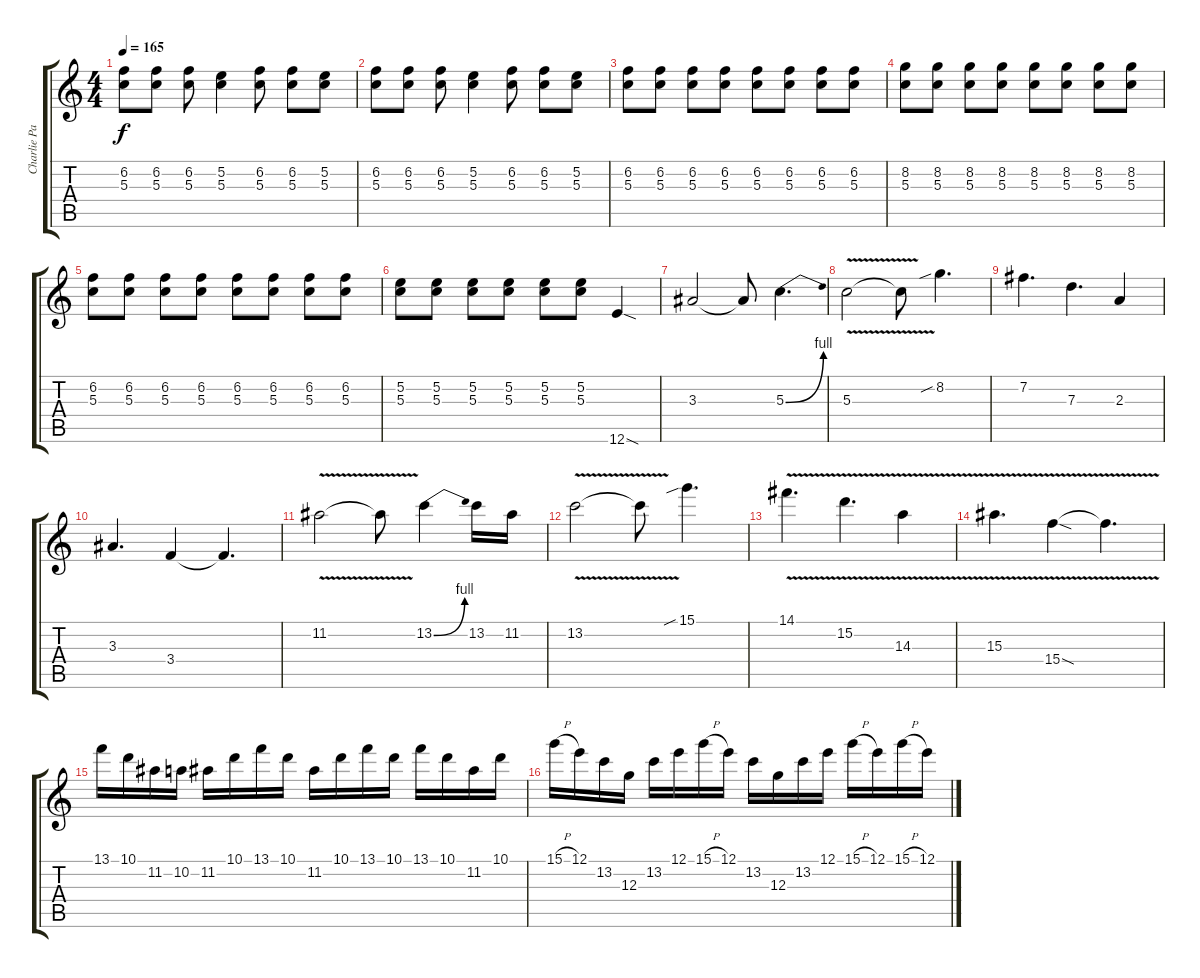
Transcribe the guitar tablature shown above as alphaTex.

\track ("Charlie Parra Del Riego" "Charlie Pa") {instrument distortionguitar}
\staff {score tabs}
\tuning (E4 B3 G3 D3 A2 E2) {hide}
\ts (4 4)
\tempo 165
\clef g2
\ks c
(6.2 5.3).8{dy f} (6.2 5.3).8 (6.2 5.3).8 (5.2 5.3).4 (6.2 5.3).8 (6.2 5.3).8 (5.2 5.3).8 |
(6.2 5.3).8 (6.2 5.3).8 (6.2 5.3).8 (5.2 5.3).4 (6.2 5.3).8 (6.2 5.3).8 (5.2 5.3).8 |
(6.2 5.3).8 (6.2 5.3).8 (6.2 5.3).8 (6.2 5.3).8 (6.2 5.3).8 (6.2 5.3).8 (6.2 5.3).8 (6.2 5.3).8 |
(8.2 5.3).8 (8.2 5.3).8 (8.2 5.3).8 (8.2 5.3).8 (8.2 5.3).8 (8.2 5.3).8 (8.2 5.3).8 (8.2 5.3).8 |
(6.2 5.3).8 (6.2 5.3).8 (6.2 5.3).8 (6.2 5.3).8 (6.2 5.3).8 (6.2 5.3).8 (6.2 5.3).8 (6.2 5.3).8 |
(5.2 5.3).8 (5.2 5.3).8 (5.2 5.3).8 (5.2 5.3).8 (5.2 5.3).8 (5.2 5.3).8 12.6{sod}.4 |
3.3.2{volume 13} 3.3{t}.8 5.3{be (bend 0 0 60 4)}.4{d} |
5.3{v}.2 5.3{t}.8 8.2{sib}.4{d} |
7.2.4{d} 7.3.4{d} 2.3.4 |
3.3.4{d} 3.4.4 3.4{t}.4{d} |
11.2{v}.2 11.2{t}.8 13.2{be (bend 0 0 60 4)}.4 13.2.16 11.2.16 |
13.2{v}.2 13.2{t}.8 15.1{sib}.4{d} |
14.1{v}.4{d} 15.2{v}.4{d} 14.3{v}.4 |
15.3{v}.4{d} 15.4{v sod}.4 15.4{t}.4{d} |
13.1.16 10.1.16 11.2.16 10.2.16 11.2.16 10.1.16 13.1.16 10.1.16 11.2.16 10.1.16 13.1.16 10.1.16 13.1.16 10.1.16 11.2.16 10.1.16 |
15.1{h}.16 12.1.16 13.2.16 12.3.16 13.2.16 12.1.16 15.1{h}.16 12.1.16 13.2.16 12.3.16 13.2.16 12.1.16 15.1{h}.16 12.1.16 15.1{h}.16 12.1.16
